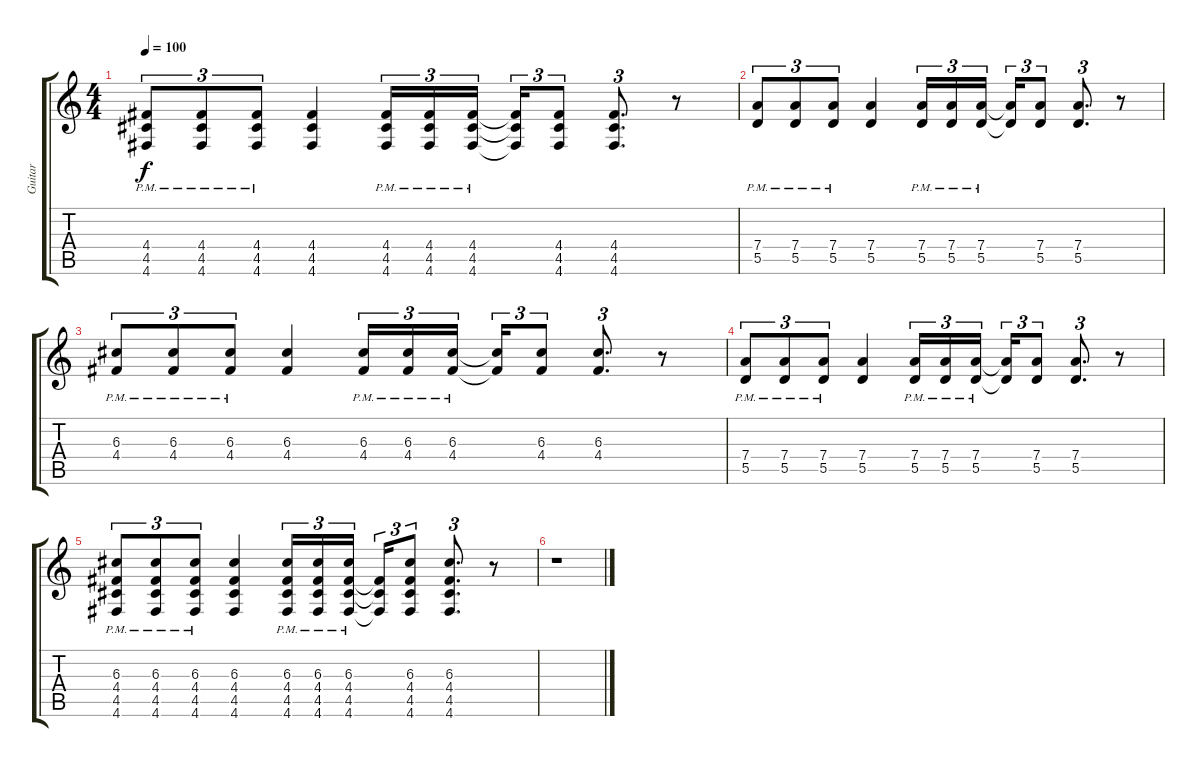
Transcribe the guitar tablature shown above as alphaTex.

\track ("Guitar" "Guitar") {instrument overdrivenguitar}
\staff {score tabs}
\tuning (E4 B3 G3 D3 A2 D2) {hide}
\ts (4 4)
\tempo 100
\clef g2
\ks c
(4.4{pm} 4.5{pm} 4.6{pm}).8{tu (3 2) dy f} (4.4{pm} 4.5{pm} 4.6{pm}).8{tu (3 2)} (4.4{pm} 4.5{pm} 4.6{pm}).8{tu (3 2)} (4.4 4.5 4.6).4 (4.4{pm} 4.5{pm} 4.6{pm}).16{tu (3 2)} (4.4{pm} 4.5{pm} 4.6{pm}).16{tu (3 2)} (4.4{pm} 4.5{pm} 4.6{pm}).16{tu (3 2) beam splitsecondary} (4.4{t} 4.5{t} 4.6{t}).16{tu (3 2)} (4.4 4.5 4.6).8{tu (3 2)} (4.4 4.5 4.6).8{d tu (3 2)} r.8 |
(7.4{pm} 5.5{pm}).8{tu (3 2)} (7.4{pm} 5.5{pm}).8{tu (3 2)} (7.4{pm} 5.5{pm}).8{tu (3 2)} (7.4 5.5).4 (7.4{pm} 5.5{pm}).16{tu (3 2)} (7.4{pm} 5.5{pm}).16{tu (3 2)} (7.4{pm} 5.5{pm}).16{tu (3 2) beam splitsecondary} (7.4{t} 5.5{t}).16{tu (3 2)} (7.4 5.5).8{tu (3 2)} (7.4 5.5).8{d tu (3 2)} r.8 |
(6.3{pm} 4.4{pm}).8{tu (3 2)} (6.3{pm} 4.4{pm}).8{tu (3 2)} (6.3{pm} 4.4{pm}).8{tu (3 2)} (6.3 4.4).4 (6.3{pm} 4.4{pm}).16{tu (3 2)} (6.3{pm} 4.4{pm}).16{tu (3 2)} (6.3{pm} 4.4{pm}).16{tu (3 2) beam splitsecondary} (6.3{t} 4.4{t}).16{tu (3 2)} (6.3 4.4).8{tu (3 2)} (6.3 4.4).8{d tu (3 2)} r.8 |
(7.4{pm} 5.5{pm}).8{tu (3 2)} (7.4{pm} 5.5{pm}).8{tu (3 2)} (7.4{pm} 5.5{pm}).8{tu (3 2)} (7.4 5.5).4 (7.4{pm} 5.5{pm}).16{tu (3 2)} (7.4{pm} 5.5{pm}).16{tu (3 2)} (7.4{pm} 5.5{pm}).16{tu (3 2) beam splitsecondary} (7.4{t} 5.5{t}).16{tu (3 2)} (7.4 5.5).8{tu (3 2)} (7.4 5.5).8{d tu (3 2)} r.8 |
(6.3{pm} 4.4{pm} 4.5{pm} 4.6{pm}).8{tu (3 2)} (6.3{pm} 4.4{pm} 4.5{pm} 4.6{pm}).8{tu (3 2)} (6.3{pm} 4.4{pm} 4.5{pm} 4.6{pm}).8{tu (3 2)} (6.3 4.4 4.5 4.6).4 (6.3{pm} 4.4{pm} 4.5{pm} 4.6{pm}).16{tu (3 2)} (6.3{pm} 4.4{pm} 4.5{pm} 4.6{pm}).16{tu (3 2)} (6.3{pm} 4.4{pm} 4.5{pm} 4.6{pm}).16{tu (3 2) beam splitsecondary} (4.4{t} 4.5{t} 4.6{t}).16{tu (3 2)} (6.3 4.4 4.5 4.6).8{tu (3 2)} (6.3 4.4 4.5 4.6).8{d tu (3 2)} r.8 |
r.1
